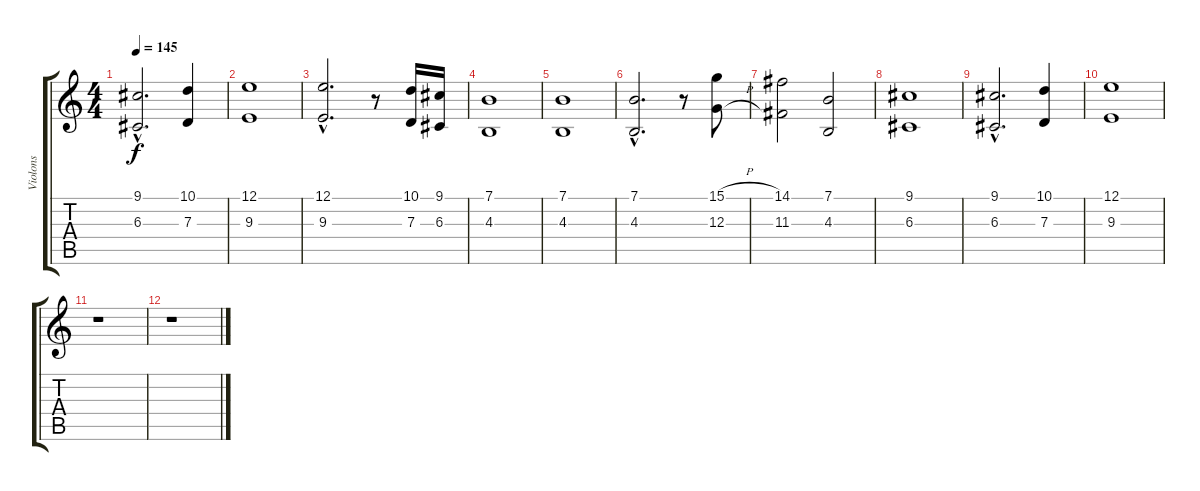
\track ("Violons" "Violons") {instrument violin}
\staff {score tabs}
\tuning (E4 B3 G3 D3 A2 E2) {hide}
\ts (4 4)
\tempo 145
\clef g2
\ks c
(9.1{hac} 6.3{hac}).2{d dy f} (10.1 7.3).4 |
(12.1 9.3).1 |
(12.1{hac} 9.3{hac}).2{d} r.8 (10.1 7.3).16 (9.1 6.3).16 |
(7.1 4.3).1 |
(7.1 4.3).1 |
(7.1{hac} 4.3{hac}).2{d} r.8 (15.1{h} 12.3{h}).8 |
(14.1 11.3).2 (7.1 4.3).2 |
(9.1 6.3).1 |
(9.1{hac} 6.3{hac}).2{d} (10.1 7.3).4 |
(12.1 9.3).1 |
r.1 |
r.1
